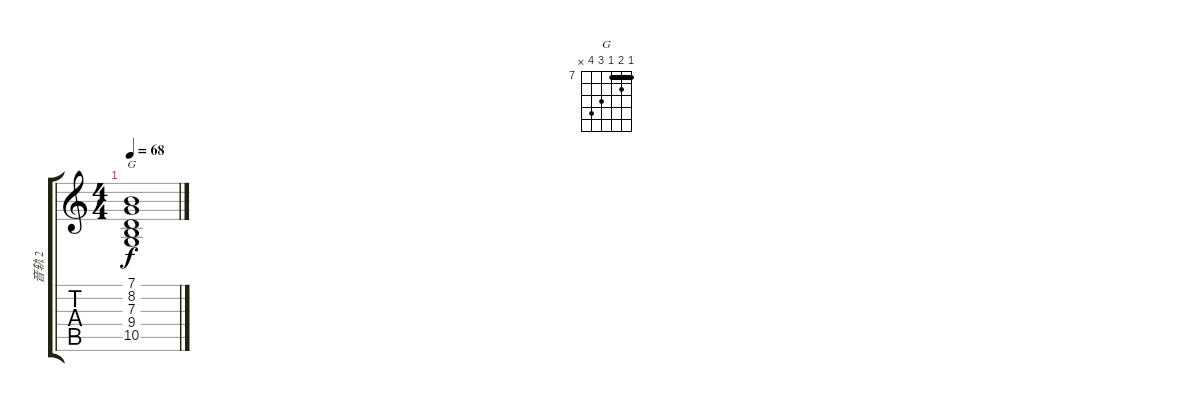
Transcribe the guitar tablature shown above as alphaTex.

\track ("音轨 2" "音轨 2") {instrument pad5bowed}
\staff {score tabs}
\tuning (E4 B3 G3 D3 A2 E2) {hide}
\chord ("G" 7 8 7 9 10 x) {firstfret 7 barre 7}
\ts (4 4)
\tempo 68
\clef g2
\ks c
(7.1 8.2 7.3 9.4 10.5).1{ch "G" dy f}
